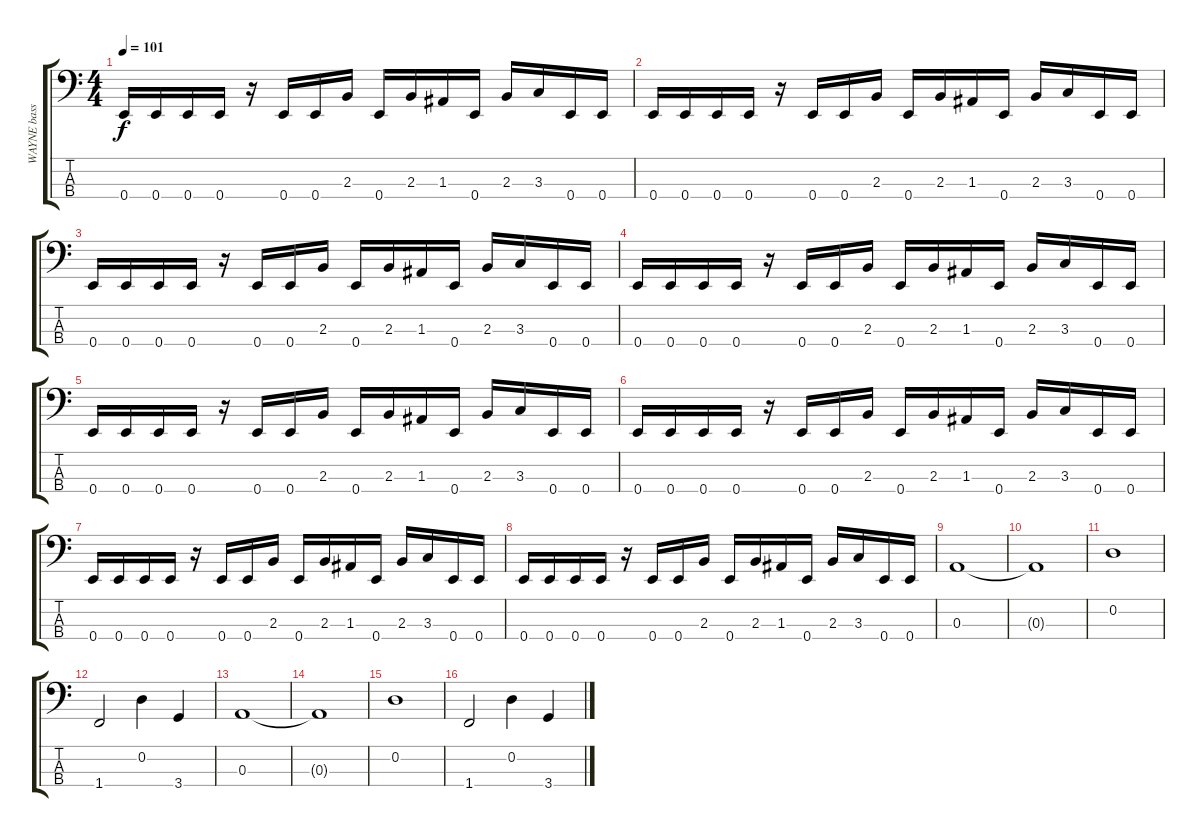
\track ("WAYNE bass" "WAYNE bass") {instrument electricbasspick}
\staff {score tabs}
\tuning (G2 D2 A1 E1) {hide}
\ts (4 4)
\tempo 101
\clef f4
\ks c
0.4.16{dy f} 0.4.16 0.4.16 0.4.16 r.16 0.4.16 0.4.16 2.3.16 0.4.16 2.3.16 1.3.16 0.4.16 2.3.16 3.3.16 0.4.16 0.4.16 |
0.4.16 0.4.16 0.4.16 0.4.16 r.16 0.4.16 0.4.16 2.3.16 0.4.16 2.3.16 1.3.16 0.4.16 2.3.16 3.3.16 0.4.16 0.4.16 |
0.4.16 0.4.16 0.4.16 0.4.16 r.16 0.4.16 0.4.16 2.3.16 0.4.16 2.3.16 1.3.16 0.4.16 2.3.16 3.3.16 0.4.16 0.4.16 |
0.4.16 0.4.16 0.4.16 0.4.16 r.16 0.4.16 0.4.16 2.3.16 0.4.16 2.3.16 1.3.16 0.4.16 2.3.16 3.3.16 0.4.16 0.4.16 |
0.4.16 0.4.16 0.4.16 0.4.16 r.16 0.4.16 0.4.16 2.3.16 0.4.16 2.3.16 1.3.16 0.4.16 2.3.16 3.3.16 0.4.16 0.4.16 |
0.4.16 0.4.16 0.4.16 0.4.16 r.16 0.4.16 0.4.16 2.3.16 0.4.16 2.3.16 1.3.16 0.4.16 2.3.16 3.3.16 0.4.16 0.4.16 |
0.4.16 0.4.16 0.4.16 0.4.16 r.16 0.4.16 0.4.16 2.3.16 0.4.16 2.3.16 1.3.16 0.4.16 2.3.16 3.3.16 0.4.16 0.4.16 |
0.4.16 0.4.16 0.4.16 0.4.16 r.16 0.4.16 0.4.16 2.3.16 0.4.16 2.3.16 1.3.16 0.4.16 2.3.16 3.3.16 0.4.16 0.4.16 |
0.3.1 |
0.3{t}.1 |
0.2.1 |
1.4.2 0.2.4 3.4.4 |
0.3.1 |
0.3{t}.1 |
0.2.1 |
1.4.2 0.2.4 3.4.4
